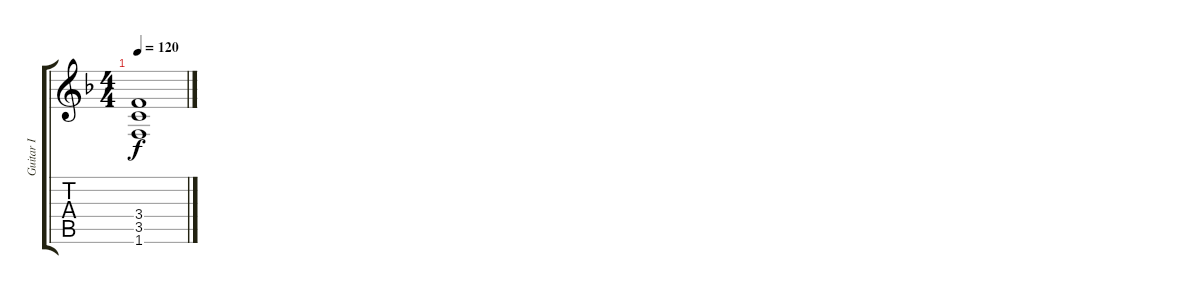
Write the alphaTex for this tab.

\track ("Guitar I" "Guitar I") {instrument overdrivenguitar}
\staff {score tabs}
\tuning (E4 B3 G3 D3 A2 E2) {hide}
\ts (4 4)
\tempo 120
\clef g2
\ks f
(3.4 3.5 1.6).1{dy f}
